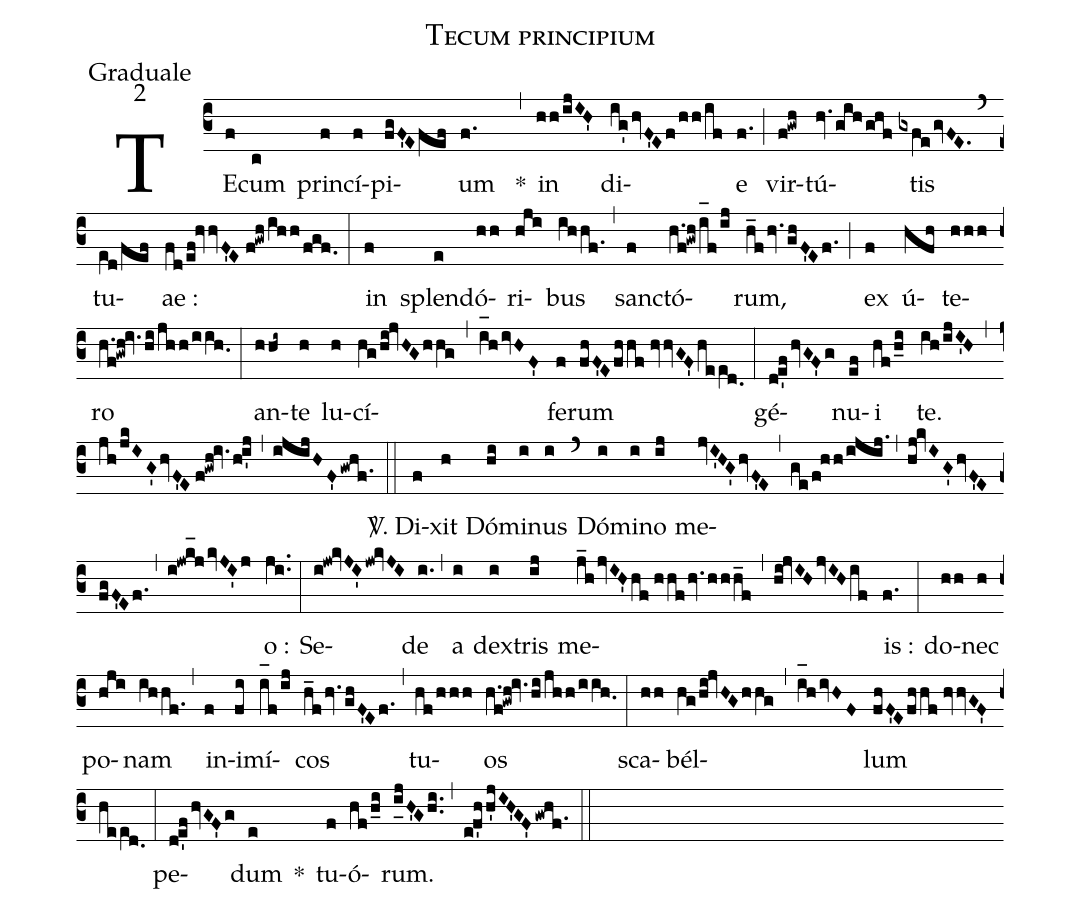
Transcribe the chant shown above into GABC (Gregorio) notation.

name:Tecum principium;
office-part:Graduale;
mode:2;
%%
(c3) TE(f)cum(c) prin(f)cí(f)pi(fgF'Efef)um(f.) <clear>*(,) in(hh/ijIH') di(ig'hvF'Ef/hh/if)e(f.) (;) vir(f!gwh)tú(hv.gihghf)tis(gxfegvFE.) (`) tu(e[ll:1]d/fef)ae :(fd/ef!hvvF'E//f!gwh/ihh/fgf.) (:) in(f) splen(e)dó(hh)ri(hji)bus(ihhf.) (,) san(f)ctó(h.f!gwh/i_[oh:h]f/ij)rum,(h_fhv.ghF'Ef.) (;) ex(f) ú(hfh)te(hhh)ro(h.f!gwh!iv.hi/jhh/iih.0) (:) an(hhi~)te(h) lu(h)cí(hg/hi!jvHGhhg)(,)(i_[oh:h]hivHF')fe(f)rum(fhF'Efhhf//hvvGF'hee[ll:1]d.0) (:) gé(de'fhvGF'g)nu(ef)i(hf/h_i) te.(ih/ijI'H) (,) (jh/jkIG'hvF'E//f!gwh!iv.hi'j) (,) (ijijHF'gwhf.1) (::) <sp>V/</sp>. Di(f)xit(h) Dó(hi)mi(i)nus(i) (`) Dó(i)mi(i)no(ij) me(jvI'HG'hvF'E)(,)(ge/f!hh/ijij.)(,)(hj!kvIG'hvF'E//fgF'Ef.)(,)(i!jwk_[hl:1]jkvJI'j)o :(ji..) (:) Se(i!jw!kvJI'jw!kvJI)de(i.) (,) a(i) dex(i)tris(ij) me(j_hjvIH'hf//hhfhv.hhh_f)(,)(hi!jvIHjvIHif)is :(f.) (:) do(hh)nec(h) po(hji)nam(ihhf.) (,) in(f)i(fi)mí(i_[oh:h]f/ij)cos(h_fhv.ghF'Ef.) (,) tu(hf/hhh)os(h.f!gwh!iv.hi/jhh/iih.0) (:) sca(hh)bél(hg/hi!jvHGhhg)(,)(i_[oh:h]hivHF)lum(fhF'Efhhf//hvvGF'hee[ll:1]d.0) (:) pe(de'fhvGF'g)dum(e) *() tu(f)ó(hf/h_i)rum.(i_[uh:l]jH'Ghi..) (,) (ef'hh'jIH'GF'gwhf.1) (::)
